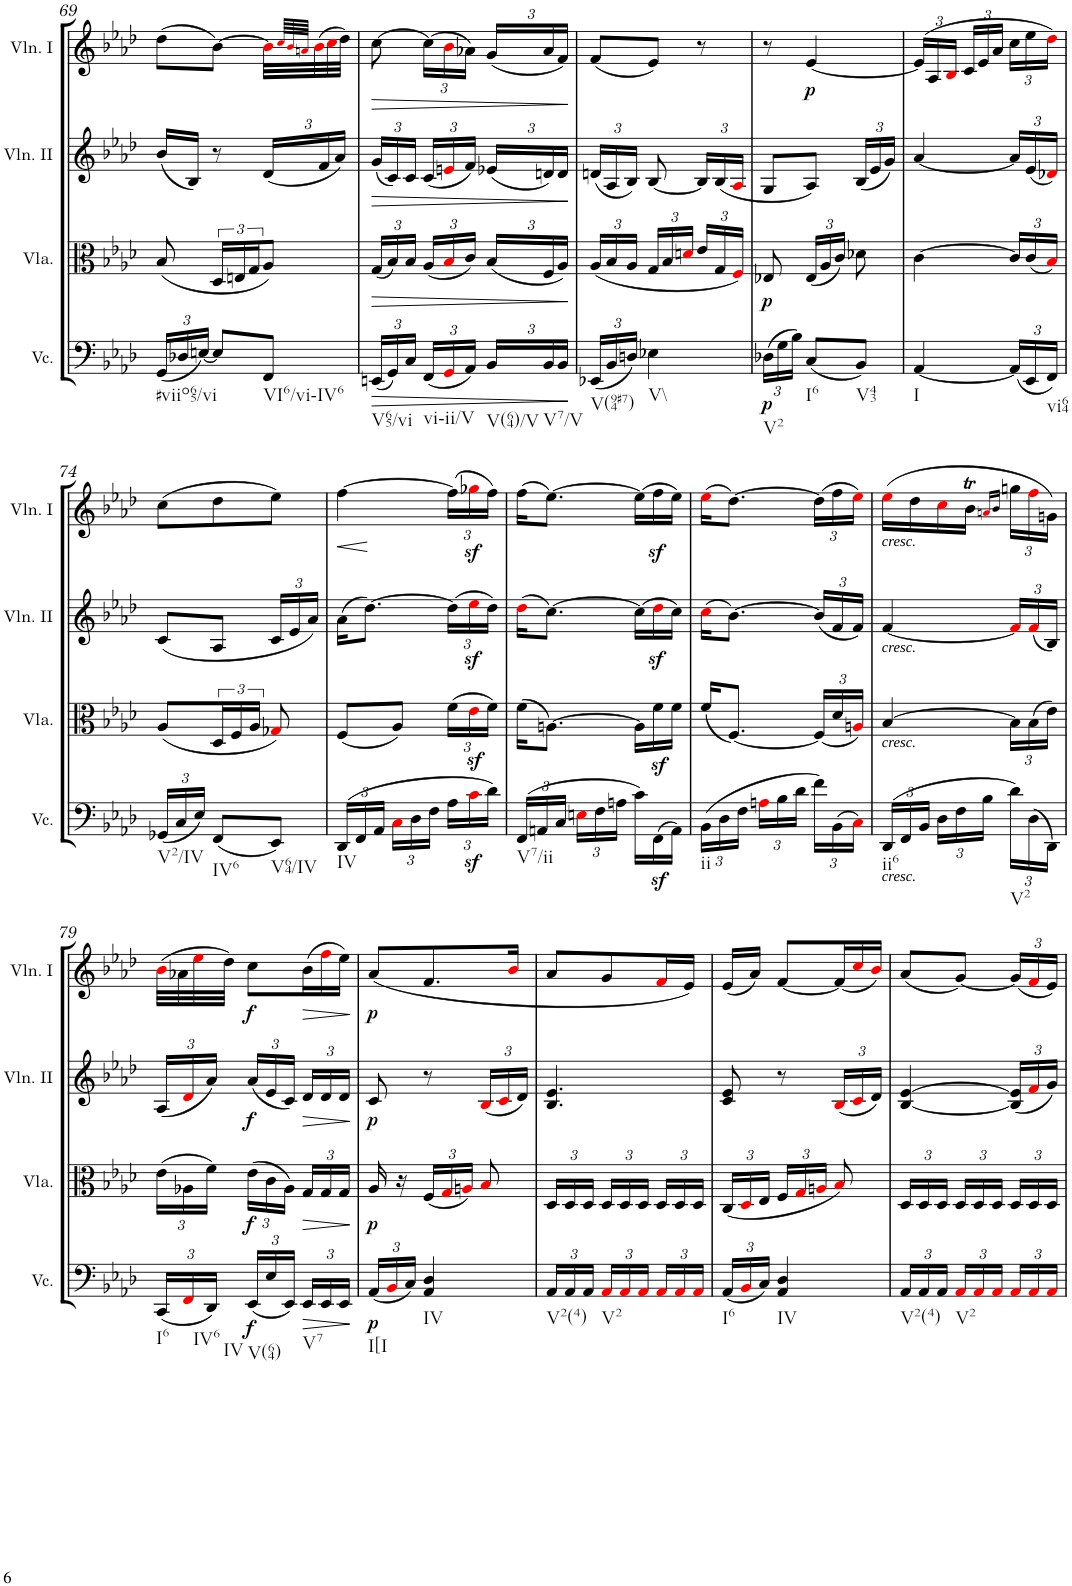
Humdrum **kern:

**kern	**dynam	**kern	**dynam	**kern	**dynam	**kern	**dynam
*part4	*part4	*part3	*part3	*part2	*part2	*part1	*part1
*staff4	*staff4	*staff3	*staff3	*staff2	*staff2	*staff1	*staff1
*I"Violoncello	*	*I"Viola	*	*I"Violin II	*	*I"Violin I	*
*I'Vc.	*	*I'Vla.	*	*I'Vln. II	*	*I'Vln. I	*
!!LO:PB:g=z
*clefF4	*	*clefC3	*	*clefG2	*	*clefG2	*
*k[b-e-a-d-]	*	*k[b-e-a-d-]	*	*k[b-e-a-d-]	*	*k[b-e-a-d-]	*
*A-:	*	*A-:	*	*A-:	*	*A-:	*
*M3/8	*	*M3/8	*	*M3/8	*	*M3/8	*
*Xbrackettup	*	*	*	*	*	*	*
=69	=69	=69	=69	=69	=69	=69	=69
!LO:TX:b:t=#viio65/vi	!	!	!	!	!	!	!
(24GG/LL	.	(8B-/	.	(16b-/LL	.	(8dd-\L	.
24D-X/	.	.	.	.	.	.	.
.	.	.	.	16B-/JJ)	.	.	.
[24En/JJ)	.	.	.	.	.	.	.
8E/L]	.	24D-/LL	.	8r	.	[8b-\J)	.
.	.	24En/	.	.	.	.	.
.	.	24G/J	.	.	.	.	.
*	*	*	*	*Xbrackettup	*	*	*
!LO:TX:b:t=VI6/vi-IV6	!	!	!	!	!	!	!
8FF/J	.	8A-/J)	.	(24d-/LL	.	32b-i\LLL]	.
.	.	.	.	.	.	64qcci/LLLL	.
.	.	.	.	.	.	64qb-i/	.
.	.	.	.	.	.	64qani/JJJJ	.
.	.	.	.	.	.	(32b-i\	.
.	.	.	.	24f/	.	.	.
.	.	.	.	.	.	32cci\	.
.	.	.	.	24a-/JJ)	.	.	.
.	.	.	.	.	.	32dd-\JJJ)	.
=70	=70	=70	=70	=70	=70	=70	=70
!	!LO:HP:b	!	!	!	!	!	!
*	*	*Xbrackettup	*	*	*	*	*
!LO:TX:b:t=V65/vi	!	!	!	!	!	!	!
!	!	!	!LO:HP:b	!	!LO:HP:b	!	!LO:HP:b
(24EEn/LL	>	(24G/LL	>	(24g/LL	>	[8cc\	>
24GG/)	.	24B-/)	.	24c/)	.	.	.
24C/JJ	.	24B-/JJ	.	24c/JJ	.	.	.
*	*	*	*	*	*	*Xbrackettup	*
!LO:TX:b:t=vi-ii/V	!	!	!	!	!	!	!
(24FF/LL	.	(24A-/LL	.	(24c/LL	.	(24cc\LL]	.
24GGi/	.	24B-i/	.	24eni/	.	24b-i\	.
24AA-/JJ)	.	24c/JJ)	.	24f/JJ)	.	24a-X\JJ)	.
!LO:TX:b:t=V(64)/V	!	!	!	!	!	!	!
24BB-/LL	.	(24B-/LL	.	(24e-X/LL	.	(24g/LL	.
!LO:TX:b:t=V7/V	!	!	!	!	!	!	!
24BB-/	.	24F/	.	24dn/)	.	24a-/	.
24BB-/JJ	.	24A-/JJ)	.	24d/JJ	.	24f/JJ)	.
.	]	.	]	.	]	.	]
=71	=71	=71	=71	=71	=71	=71	=71
!LO:TX:b:t=V(94#7)	!	!	!	!	!	!	!
(24EE-X/LL	.	(24A-/LL	.	(24dn/LL	.	(8f/L	.
24BB-/	.	24B-/	.	24A-/	.	.	.
24Dn/JJ)	.	24A-/JJ	.	24B-/JJ)	.	.	.
!LO:TX:b:t=V\\	!	!	!	!	!	!	!
4E-X\	.	24G/LL	.	[8B-/	.	8e-/J)	.
.	.	24B-/	.	.	.	.	.
.	.	24dni/JJ	.	.	.	.	.
.	.	24e-/LL	.	24B-/LL]	.	8r	.
.	.	24G/	.	(24B-/	.	.	.
.	.	24Fi/JJ)	.	24A-i/JJ	.	.	.
=72	=72	=72	=72	=72	=72	=72	=72
!LO:TX:b:t=V2	!	!	!	!	!	!	!
!	!LO:DY:b	!	!LO:DY:b	!	!	!	!
(24D-X\LL	p	8E-X/	p	8G/L	.	8r	.
24G\	.	.	.	.	.	.	.
24B-\JJ)	.	.	.	.	.	.	.
!LO:TX:b:t=I6	!	!	!	!	!	!	!
!	!	!	!	!	!	!	!LO:DY:b
(8C/L	.	(24E-/LL	.	8A-/J)	.	[4e-/	p
.	.	24A-/	.	.	.	.	.
.	.	24c/JJ)	.	.	.	.	.
!LO:TX:b:t=V43	!	!	!	!	!	!	!
8BB-/J)	.	8d-X\	.	(24B-/LL	.	.	.
.	.	.	.	24e-/	.	.	.
.	.	.	.	24g/JJ)	.	.	.
=73	=73	=73	=73	=73	=73	=73	=73
!LO:TX:b:t=I	!	!	!	!	!	!	!
[4AA-/	.	[4c\	.	[4a-/	.	(24e-/LL]	.
.	.	.	.	.	.	24A-/	.
.	.	.	.	.	.	24B-i/JJ	.
.	.	.	.	.	.	24c/LL	.
.	.	.	.	.	.	24e-/	.
.	.	.	.	.	.	24a-/JJ	.
(24AA-/LL]	.	24c/LL]	.	24a-/LL]	.	24cc\LL	.
24EE-/	.	(24c/	.	(24e-/	.	24ee-\	.
!LO:TX:b:t=vi64	!	!	!	!	!	!	!
24FF/JJ)	.	24B-i/JJ)	.	24d-Xi/JJ)	.	24dd-i\JJ)	.
!!LO:LB:g=z
=74	=74	=74	=74	=74	=74	=74	=74
!LO:TX:b:t=V2/IV	!	!	!	!	!	!	!
(24GG-X/LL	.	(8A-/L	.	(8c/L	.	(8cc\L	.
24C/	.	.	.	.	.	.	.
24E-/JJ)	.	.	.	.	.	.	.
*	*	*brackettup	*	*	*	*	*
!LO:TX:b:t=IV6	!	!	!	!	!	!	!
(8FF/L	.	24D-/L	.	8A-/J	.	8dd-\	.
.	.	24F/	.	.	.	.	.
.	.	24A-/JJ	.	.	.	.	.
!LO:TX:b:t=V64/IV	!	!	!	!	!	!	!
8EE-/J)	.	8G-Xi/)	.	24c/LL	.	8ee-\J)	.
.	.	.	.	24e-/	.	.	.
.	.	.	.	24a-/JJ)	.	.	.
=75	=75	=75	=75	=75	=75	=75	=75
!LO:TX:b:t=IV	!	!	!	!	!	!	!
!	!	!	!	!	!	!	!LO:HP:b
(24DD-/LL	.	(8F/L	.	(16a-\KL	.	[4ff\	<
24FF/	.	.	.	.	.	.	.
.	.	.	.	[8.dd-\J)	.	.	.
24AA-/JJ	.	.	.	.	.	.	.
24Ci\LL	.	8A-/J)	.	.	.	.	.
24D-\	.	.	.	.	.	.	.
24F\JJ	.	.	.	.	.	.	.
*	*	*Xbrackettup	*	*	*	*	*
24A-\LL	.	(24f\LL	.	(24dd-\LL]	.	(24ff\LL]	.
24cz<i\	.	24e-z<i\	.	24ee-z<i\	.	24gg-Xz<i\	.
24d-\JJ)	.	24f\JJ)	.	24dd-\JJ)	.	24ff\JJ)	.
.	.	.	.	.	.	.	[
=76	=76	=76	=76	=76	=76	=76	=76
!LO:TX:b:t=V7/ii	!	!	!	!	!	!	!
(24FF/LL	.	(16f\KL	.	(16dd-i\KL	.	(16ff\KL	.
24AAn/	.	.	.	.	.	.	.
.	.	[8.An\J)	.	[8.cc\J)	.	[8.ee-\J)	.
24C/JJ	.	.	.	.	.	.	.
24Eni\LL	.	.	.	.	.	.	.
24F\	.	.	.	.	.	.	.
24An\JJ	.	.	.	.	.	.	.
*	*	*brackettup	*	*brackettup	*	*brackettup	*
24c\LL)	.	24A\LL]	.	(24cc\LL]	.	(24ee-\LL]	.
(24FFz<\	.	24fz<\	.	24dd-z<i\	.	24ffz<\	.
24AA\JJ)	.	24f\JJ	.	24cc\JJ)	.	24ee-\JJ)	.
=77	=77	=77	=77	=77	=77	=77	=77
!LO:TX:b:t=ii	!	!	!	!	!	!	!
(24BB-\LL	.	(16f/KL	.	(16cci\KL	.	(16ee-i\KL	.
24D-\	.	.	.	.	.	.	.
.	.	[8.F/J)	.	[8.b-\J)	.	[8.dd-\J)	.
24F\JJ	.	.	.	.	.	.	.
24Ani\LL	.	.	.	.	.	.	.
24B-\	.	.	.	.	.	.	.
24d-\JJ	.	.	.	.	.	.	.
*	*	*Xbrackettup	*	*Xbrackettup	*	*Xbrackettup	*
24f\LL)	.	(24F/LL]	.	(24b-/LL]	.	(24dd-\LL]	.
(24BB-\	.	24d-/	.	24f/	.	24ff\	.
24Ci\JJ)	.	24Ani/JJ)	.	24f/JJ)	.	24ee-i\JJ)	.
=78	=78	=78	=78	=78	=78	=78	=78
!	!	!	!	!	!	!LO:TX:b:i:t=cresc.	!
!	!	!	!	!LO:TX:b:i:t=cresc.	!	!	!
!	!	!LO:TX:b:i:t=cresc.	!	!	!	!	!
!LO:TX:b:i:t=cresc.	!	!	!	!	!	!	!
!LO:TX:b:t=ii6	!	!	!	!	!	!	!
(24DD-/LL	.	[4B-/	.	[4f/	.	(16ee-i\LL	.
24FF/	.	.	.	.	.	.	.
.	.	.	.	.	.	16dd-\	.
24BB-/JJ	.	.	.	.	.	.	.
24D-\LL	.	.	.	.	.	16cci\	.
24F\	.	.	.	.	.	.	.
.	.	.	.	.	.	16b-T\JJ	.
24B-\JJ	.	.	.	.	.	.	.
.	.	.	.	.	.	16qani/LL	.
.	.	.	.	.	.	16qb-/JJ	.
!LO:TX:b:t=V2	!	!	!	!	!	!	!
24d-\LL)	.	24B-\LL]	.	24fi/LL]	.	24ggn\LL	.
(24D-\	.	(24B-\	.	(24fi/	.	24ffi\	.
24DD-\JJ)	.	24e-\JJ)	.	24B-/JJ)	.	24gn\JJ)	.
!!LO:LB:g=z
=79	=79	=79	=79	=79	=79	=79	=79
!LO:TX:b:t=I6	!	!	!	!	!	!	!
(24CC/LL	.	(24e-\LL	.	(24A-/LL	.	(32b-i\LLL	.
.	.	.	.	.	.	32a-X\	.
!LO:TX:b:t=IV6	!	!	!	!	!	!	!
24FFi/	.	24A-X\	.	24d-i/	.	.	.
.	.	.	.	.	.	32ee-i\	.
!LO:TX:b:t=IV	!	!	!	!	!	!	!
24DD-/JJ)	.	24f\JJ)	.	24a-/JJ)	.	.	.
.	.	.	.	.	.	32dd-\JJJ)	.
!LO:TX:b:t=V(64)	!	!	!	!	!	!	!
!	!LO:DY:b	!	!LO:DY:b	!	!LO:DY:b	!	!LO:DY:b
(24EE-/LL	f	(24e-\LL	f	(24a-/LL	f	8cc\L	f
24E-/	.	24c\	.	24e-/	.	.	.
24EE-/JJ)	.	24A-\JJ)	.	24c/JJ)	.	.	.
!	!LO:HP:b	!	!LO:HP:b	!	!LO:HP:b	!	!
*	*	*	*	*	*	*brackettup	*
!LO:TX:b:t=V7	!	!	!	!	!	!	!
!	!	!	!	!	!	!	!LO:HP:b
24EE-/LL	>	24G/LL	>	24d-/LL	>	(24b-\L	>
24EE-/	.	24G/	.	24d-/	.	24ffi\	.
24EE-/JJ	.	24G/JJ	.	24d-/JJ	.	24ee-\JJ)	.
.	]	.	]	.	]	.	]
=80	=80	=80	=80	=80	=80	=80	=80
!LO:TX:b:t=I[I	!	!	!	!	!	!	!
!	!LO:DY:b	!	!LO:DY:b	!	!LO:DY:b	!	!LO:DY:b
(24AA-/LL	p	16A-/	p	8c/	p	(<8a-/L	p
24BB-i/	.	.	.	.	.	.	.
.	.	16r	.	.	.	.	.
24C/JJ)	.	.	.	.	.	.	.
!LO:TX:b:t=IV	!	!	!	!	!	!	!
4AA-/ 4D-/	.	(24F/LL	.	8r	.	8.f/	.
.	.	24Gi/	.	.	.	.	.
.	.	24Ani/JJ)	.	.	.	.	.
.	.	8B-i/	.	(24B-i/LL	.	.	.
.	.	.	.	24ci/	.	.	.
.	.	.	.	.	.	16b-i/Jk	.
.	.	.	.	24d-/JJ)	.	.	.
=81	=81	=81	=81	=81	=81	=81	=81
!LO:TX:b:t=V2(4)	!	!	!	!	!	!	!
24AA-/LL	.	24D-/LL	.	4.B-/ 4.e-/	.	8a-/L	.
24AA-/	.	24D-/	.	.	.	.	.
24AA-/JJ	.	24D-/JJ	.	.	.	.	.
!LO:TX:b:t=V2	!	!	!	!	!	!	!
24AA-i/LL	.	24D-/LL	.	.	.	8g/	.
24AA-i/	.	24D-/	.	.	.	.	.
24AA-i/JJ	.	24D-/JJ	.	.	.	.	.
24AA-i/LL	.	24D-/LL	.	.	.	16fi/L	.
24AA-i/	.	24D-/	.	.	.	.	.
.	.	.	.	.	.	16e-/JJ)	.
24AA-i/JJ	.	24D-/JJ	.	.	.	.	.
=82	=82	=82	=82	=82	=82	=82	=82
!LO:TX:b:t=I6	!	!	!	!	!	!	!
(24AA-/LL	.	(24C/LL	.	8c/ 8e-/	.	(16e-/LL	.
24BB-i/	.	24D-i/	.	.	.	.	.
.	.	.	.	.	.	16a-/JJ)	.
24C/JJ)	.	24E-/JJ	.	.	.	.	.
!LO:TX:b:t=IV	!	!	!	!	!	!	!
4AA-/ 4D-/	.	24F/LL	.	8r	.	[8f/L	.
.	.	24Gi/	.	.	.	.	.
.	.	24Ani/JJ	.	.	.	.	.
.	.	8B-i/)	.	(24B-i/LL	.	(24f/L]	.
.	.	.	.	24ci/	.	24cci/	.
.	.	.	.	24d-/JJ)	.	24b-i/JJ)	.
=83	=83	=83	=83	=83	=83	=83	=83
!LO:TX:b:t=V2(4)	!	!	!	!	!	!	!
24AA-/LL	.	24D-/LL	.	[4B-/ [4e-/	.	(8a-/L	.
24AA-/	.	24D-/	.	.	.	.	.
24AA-/JJ	.	24D-/JJ	.	.	.	.	.
!LO:TX:b:t=V2	!	!	!	!	!	!	!
24AA-i/LL	.	24D-/LL	.	.	.	[8g/J)	.
24AA-i/	.	24D-/	.	.	.	.	.
24AA-i/JJ	.	24D-/JJ	.	.	.	.	.
*	*	*	*	*	*	*Xbrackettup	*
24AA-i/LL	.	24D-/LL	.	(24B-/] 24e-/]LL	.	(24g/LL]	.
24AA-i/	.	24D-/	.	24fi/	.	24fi/	.
24AA-i/JJ	.	24D-/JJ	.	24g/JJ)	.	24e-/JJ)	.
=	=	=	=	=	=	=	=
*-	*-	*-	*-	*-	*-	*-	*-
